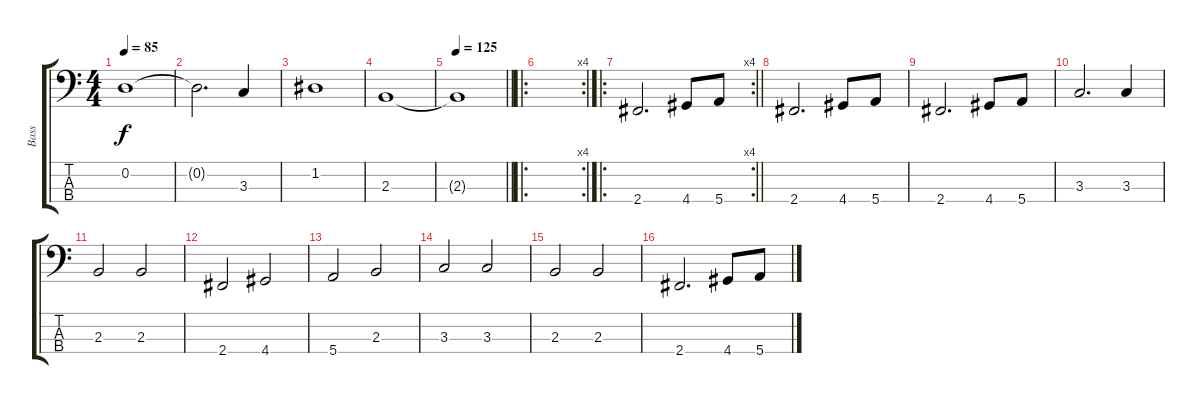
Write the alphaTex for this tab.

\track ("Bass" "Bass") {instrument electricbassfinger}
\staff {score tabs}
\tuning (G2 D2 A1 E1) {hide}
\ts (4 4)
\tempo 85
\clef f4
\ks c
0.2.1{dy f} |
0.2{t}.2{d} 3.3.4 |
1.2.1 |
2.3.1 |
\tempo 125
\barLineRight lightlight
2.3{t}.1 |
\ro
\rc 4
|
\ro
\rc 4
\barLineRight lightlight
2.4.2{d} 4.4.8 5.4.8 |
2.4.2{d} 4.4.8 5.4.8 |
2.4.2{d} 4.4.8 5.4.8 |
3.3.2{d} 3.3.4 |
2.3.2 2.3.2 |
2.4.2 4.4.2 |
5.4.2 2.3.2 |
3.3.2 3.3.2 |
2.3.2 2.3.2 |
2.4.2{d} 4.4.8 5.4.8
